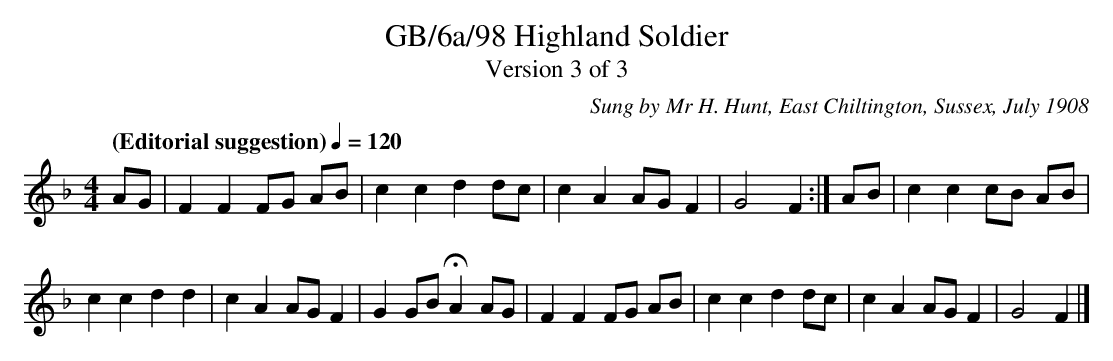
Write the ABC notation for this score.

X:1
T:GB/6a/98 Highland Soldier
T:Version 3 of 3
C:Sung by Mr H. Hunt, East Chiltington, Sussex, July 1908
M:4/4
L:1/8
Q:"(Editorial suggestion)" 1/4=120
K:F
AG | F2 F2 FG AB | c2 c2 d2 dc | c2 A2 AG F2 | G4 F2 :| AB | c2 c2 cB AB |
c2 c2 d2 d2 | c2 A2 AG F2 | G2 GB HA2 AG | F2 F2 FG AB | c2 c2 d2 dc | c2 A2 AG F2 | G4 F2 |]
